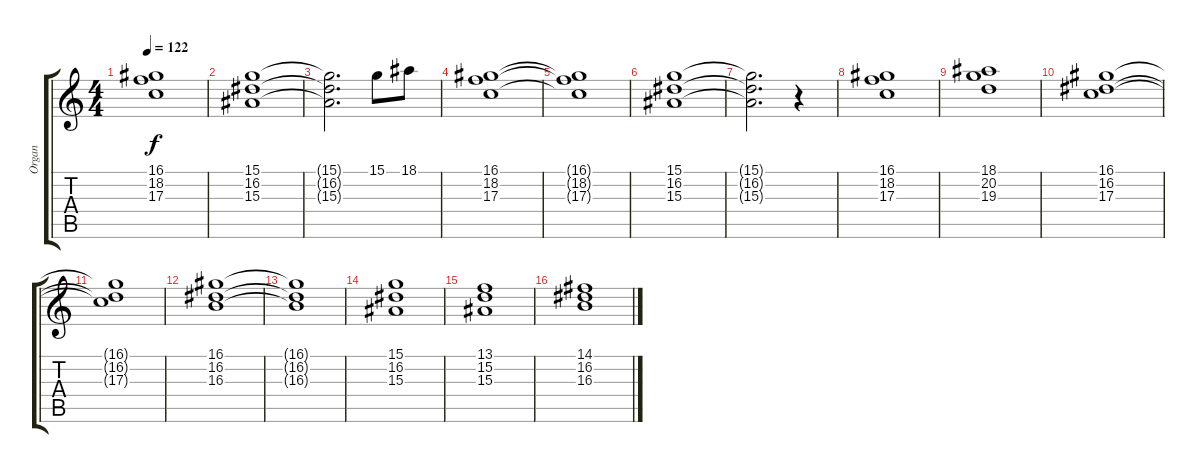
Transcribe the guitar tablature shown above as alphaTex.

\track ("Organ" "Organ") {instrument rockorgan}
\staff {score tabs}
\tuning (E4 B3 G3 D3 A2 E2) {hide}
\ts (4 4)
\tempo 122
\clef g2
\ks c
(16.1{t} 18.2{t} 17.3{t}).1{dy f} |
(15.1 16.2 15.3).1 |
(15.1{t} 16.2{t} 15.3{t}).2{d} 15.1.8 18.1.8 |
(16.1 18.2 17.3).1 |
(16.1{t} 18.2{t} 17.3{t}).1 |
(15.1 16.2 15.3).1 |
(15.1{t} 16.2{t} 15.3{t}).2{d} r.4 |
(16.1 18.2 17.3).1 |
(18.1 20.2 19.3).1 |
(16.1 16.2 17.3).1 |
(16.1{t} 16.2{t} 17.3{t}).1 |
(16.1 16.2 16.3).1 |
(16.1{t} 16.2{t} 16.3{t}).1 |
(15.1 16.2 15.3).1 |
(13.1 15.2 15.3).1 |
(14.1 16.2 16.3).1
